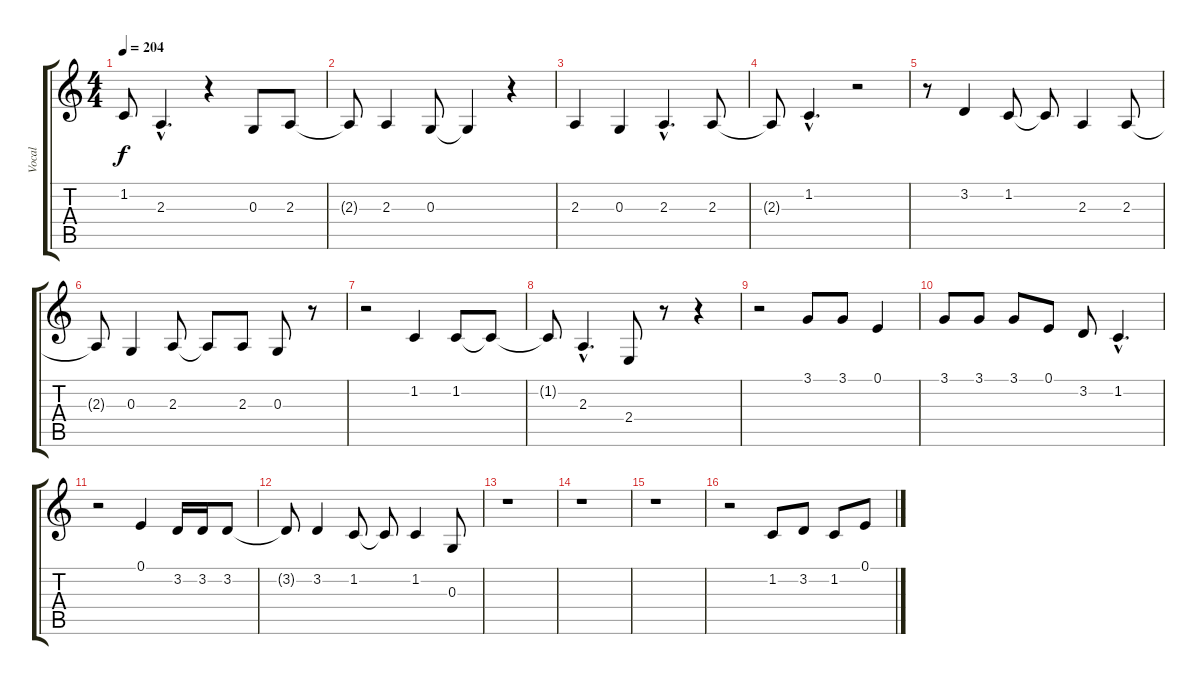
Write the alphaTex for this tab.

\track ("Vocal" "Vocal") {instrument synthvoice}
\staff {score tabs}
\tuning (E4 B3 G3 D3 A2 E2) {hide}
\ts (4 4)
\tempo 204
\clef g2
\ks c
1.2.8{dy f} 2.3{hac}.4{d} r.4 0.3.8 2.3.8 |
2.3{t}.8 2.3.4 0.3.8 0.3{t}.4 r.4 |
2.3.4 0.3.4 2.3{hac}.4{d} 2.3.8 |
2.3{t}.8 1.2{hac}.4{d} r.2 |
r.8 3.2.4 1.2.8 1.2{t}.8 2.3.4 2.3.8 |
2.3{t}.8 0.3.4 2.3.8 2.3{t}.8 2.3.8 0.3.8 r.8 |
r.2 1.2.4 1.2.8 1.2{t}.8 |
1.2{t}.8 2.3{hac}.4{d} 2.4.8 r.8 r.4 |
r.2 3.1.8 3.1.8 0.1.4 |
3.1.8 3.1.8 3.1.8 0.1.8 3.2.8 1.2{hac}.4{d} |
r.2 0.1.4 3.2.16 3.2.16 3.2.8 |
3.2{t}.8 3.2.4 1.2.8 1.2{t}.8 1.2.4 0.3.8 |
r.1 |
r.1 |
r.1 |
r.2 1.2.8 3.2.8 1.2.8 0.1.8
